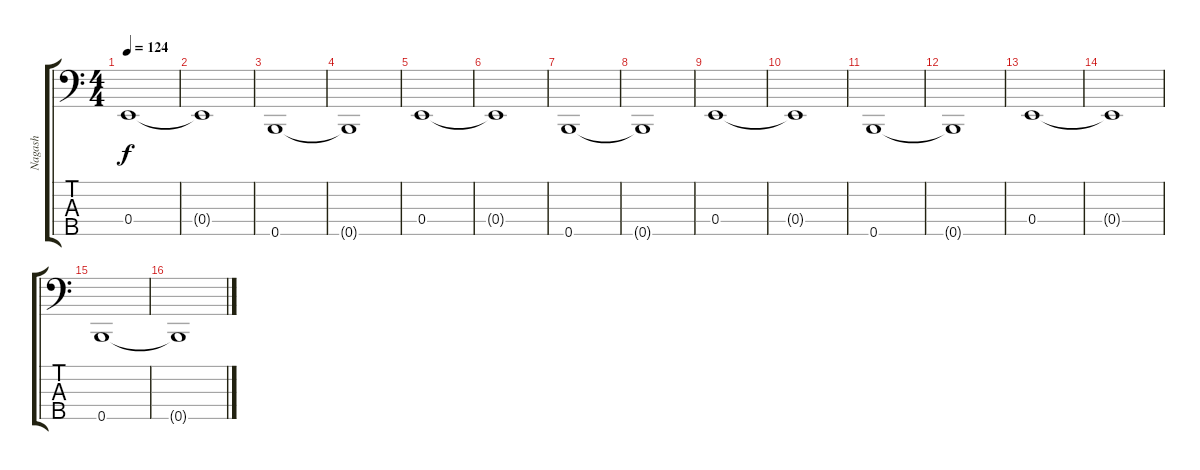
\track ("Nagash" "Nagash") {instrument electricbasspick}
\staff {score tabs}
\tuning (G2 D2 A1 E1 B0) {hide}
\ts (4 4)
\tempo 124
\clef f4
\ks c
0.4.1{dy f} |
0.4{t}.1 |
0.5.1 |
0.5{t}.1 |
0.4.1 |
0.4{t}.1 |
0.5.1 |
0.5{t}.1 |
0.4.1 |
0.4{t}.1 |
0.5.1 |
0.5{t}.1 |
0.4.1 |
0.4{t}.1 |
0.5.1 |
0.5{t}.1
